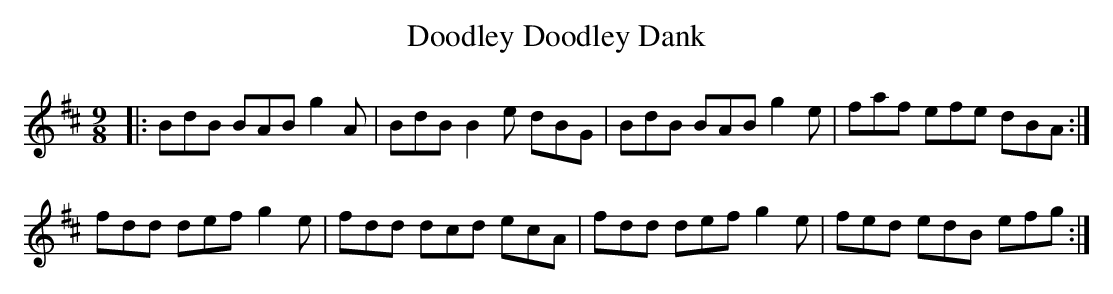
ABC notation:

X:1
T: Doodley Doodley Dank
M: 9/8
L: 1/8
K: Dmaj
|:BdB BAB g2 A|BdB B2 e dBG|BdB BAB g2 e|faf efe dBA:|
fdd def g2 e|fdd dcd ecA|fdd def g2 e|fed edB efg:|
